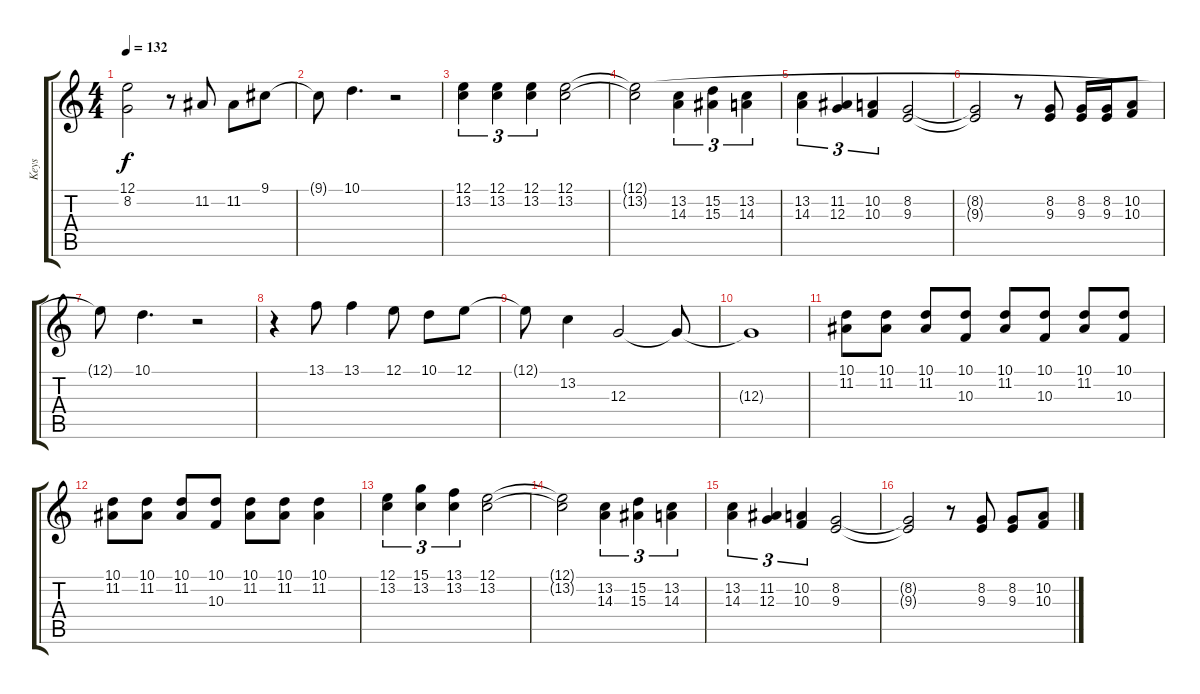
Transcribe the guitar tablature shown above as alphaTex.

\track ("Keys" "Keys") {instrument acousticgrandpiano}
\staff {score tabs}
\tuning (E4 B3 G3 D3 A2 E2) {hide}
\ts (4 4)
\tempo 132
\clef g2
\ks c
(12.1{t} 8.2{t}).2{dy f} r.8 11.2.8 11.2.8 9.1.8 |
9.1{t}.8 10.1.4{d} r.2 |
(12.1 13.2).4{tu (3 2)} (12.1 13.2).4{tu (3 2)} (12.1 13.2).4{tu (3 2)} (12.1 13.2).2 |
(12.1{t} 13.2{t}).2 (13.2 14.3).4{tu (3 2)} (15.2 15.3).4{tu (3 2)} (13.2 14.3).4{tu (3 2)} |
(13.2 14.3).4{tu (3 2)} (11.2 12.3).4{tu (3 2)} (10.2 10.3).4{tu (3 2)} (8.2 9.3).2 |
(8.2{t} 9.3{t}).2 r.8 (8.2 9.3).8 (8.2 9.3).16 (8.2 9.3).16 (10.2 10.3).8 |
12.1{t}.8 10.1.4{d} r.2 |
r.4 13.1.8 13.1.4 12.1.8 10.1.8 12.1.8 |
12.1{t}.8 13.2.4 12.3.2 12.3{t}.8 |
12.3{t}.1 |
(10.1 11.2).8 (10.1 11.2).8 (10.1 11.2).8 (10.1 10.3).8 (10.1 11.2).8 (10.1 10.3).8 (10.1 11.2).8 (10.1 10.3).8 |
(10.1 11.2).8 (10.1 11.2).8 (10.1 11.2).8 (10.1 10.3).8 (10.1 11.2).8 (10.1 11.2).8 (10.1 11.2).4 |
(12.1 13.2).4{tu (3 2)} (15.1 13.2).4{tu (3 2)} (13.1 13.2).4{tu (3 2)} (12.1 13.2).2 |
(12.1{t} 13.2{t}).2 (13.2 14.3).4{tu (3 2)} (15.2 15.3).4{tu (3 2)} (13.2 14.3).4{tu (3 2)} |
(13.2 14.3).4{tu (3 2)} (11.2 12.3).4{tu (3 2)} (10.2 10.3).4{tu (3 2)} (8.2 9.3).2 |
(8.2{t} 9.3{t}).2 r.8 (8.2 9.3).8 (8.2 9.3).8 (10.2 10.3).8
